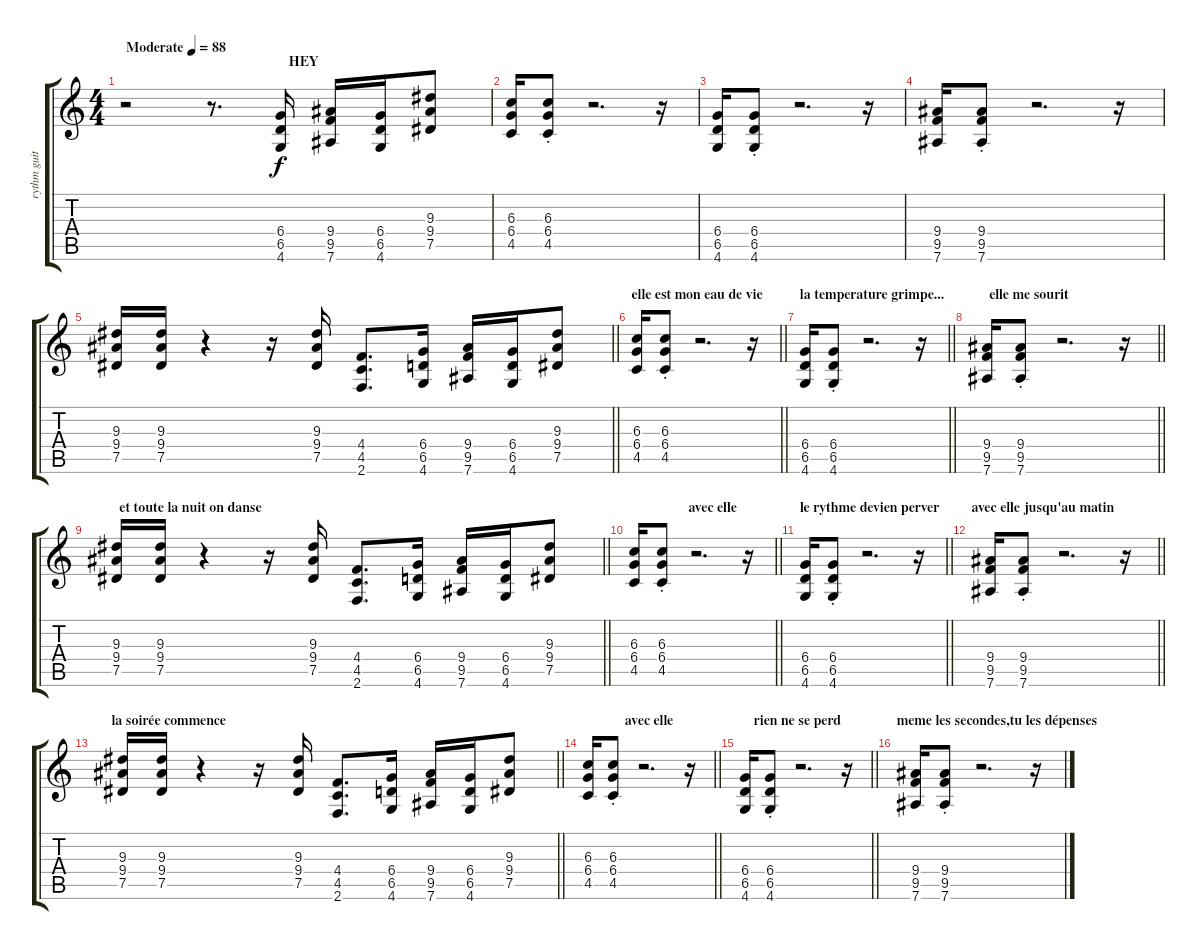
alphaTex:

\track ("rythm guit" "rythm guit") {instrument overdrivenguitar}
\staff {score tabs}
\tuning (Eb4 Bb3 Gb3 Db3 Ab2 Eb2) {hide}
\ts (4 4)
\section ("" "                                                HEY")
\tempo (88 "Moderate")
\clef g2
\ks c
r.2{dy f instrument overdrivenguitar} r.8{d} (6.4 6.5 4.6).16 (9.4 9.5 7.6).16 (6.4 6.5 4.6).16 (9.3 9.4 7.5).8 |
(6.3 6.4 4.5).16 (6.3{st} 6.4{st} 4.5{st}).8 r.2{d} r.16 |
(6.4 6.5 4.6).16 (6.4{st} 6.5{st} 4.6{st}).8 r.2{d} r.16 |
(9.4 9.5 7.6).16 (9.4{st} 9.5{st} 7.6{st}).8 r.2{d} r.16 |
\barLineRight lightlight
(9.3 9.4 7.5).16 (9.3 9.4 7.5).16 r.4 r.16 (9.3 9.4 7.5).16 (4.4 4.5 2.6).8{d} (6.4 6.5 4.6).16 (9.4 9.5 7.6).16 (6.4 6.5 4.6).16 (9.3 9.4 7.5).8 |
\section ("" "elle est mon eau de vie")
\barLineRight lightlight
(6.3 6.4 4.5).16 (6.3{st} 6.4{st} 4.5{st}).8 r.2{d} r.16 |
\section ("" "la temperature grimpe...")
\barLineRight lightlight
(6.4 6.5 4.6).16 (6.4{st} 6.5{st} 4.6{st}).8 r.2{d} r.16 |
\section ("" "      elle me sourit")
\barLineRight lightlight
(9.4 9.5 7.6).16 (9.4{st} 9.5{st} 7.6{st}).8 r.2{d} r.16 |
\section ("" "         et toute la nuit on danse")
\barLineRight lightlight
(9.3 9.4 7.5).16 (9.3 9.4 7.5).16 r.4 r.16 (9.3 9.4 7.5).16 (4.4 4.5 2.6).8{d} (6.4 6.5 4.6).16 (9.4 9.5 7.6).16 (6.4 6.5 4.6).16 (9.3 9.4 7.5).8 |
\section ("" "                 avec elle")
\barLineRight lightlight
(6.3 6.4 4.5).16 (6.3{st} 6.4{st} 4.5{st}).8 r.2{d} r.16 |
\section ("" "le rythme devien perver")
\barLineRight lightlight
(6.4 6.5 4.6).16 (6.4{st} 6.5{st} 4.6{st}).8 r.2{d} r.16 |
\section ("" "avec elle jusqu'au matin")
\barLineRight lightlight
(9.4 9.5 7.6).16 (9.4{st} 9.5{st} 7.6{st}).8 r.2{d} r.16 |
\section ("" "     la soirée commence")
\barLineRight lightlight
(9.3 9.4 7.5).16 (9.3 9.4 7.5).16 r.4 r.16 (9.3 9.4 7.5).16 (4.4 4.5 2.6).8{d} (6.4 6.5 4.6).16 (9.4 9.5 7.6).16 (6.4 6.5 4.6).16 (9.3 9.4 7.5).8 |
\section ("" "            avec elle")
\barLineRight lightlight
(6.3 6.4 4.5).16 (6.3{st} 6.4{st} 4.5{st}).8 r.2{d} r.16 |
\section ("" "    rien ne se perd")
\barLineRight lightlight
(6.4 6.5 4.6).16 (6.4{st} 6.5{st} 4.6{st}).8 r.2{d} r.16 |
\section ("" "meme les secondes,tu les dépenses")
(9.4 9.5 7.6).16 (9.4{st} 9.5{st} 7.6{st}).8 r.2{d} r.16
